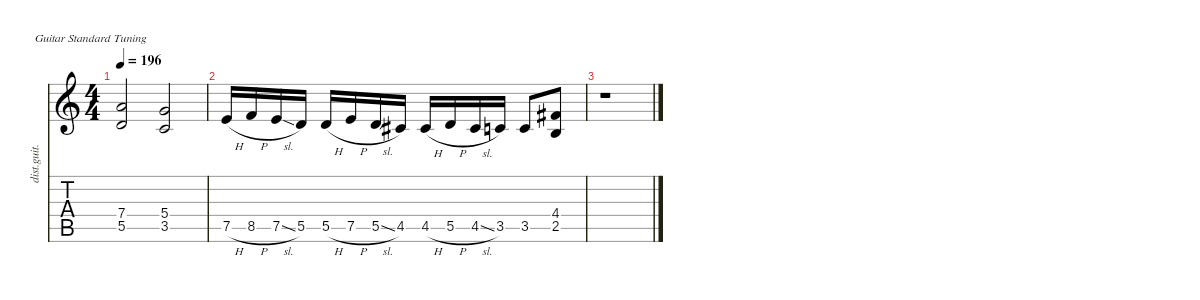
\defaultSystemsLayout 4
\hideDynamics
\bracketExtendMode nobrackets
\track ("Mustaine" "dist.guit.") {instrument distortionguitar}
\staff {score tabs}
\tuning (E4 B3 G3 D3 A2 E2)
\ts (4 4)
\tempo 196
\clef g2
\ks c
(7.4{t} 5.5{t}).2{dy f beam Up} (5.4 3.5).2{beam Up} |
7.5{h}.16{beam Up} 8.5{h}.16{beam Up} 7.5{sl}.16{beam Up} 5.5.16{beam Up} 5.5{h}.16{beam Up} 7.5{h}.16{beam Up} 5.5{sl}.16{beam Up} 4.5{acc #}.16{beam Up} 4.5{h acc #}.16{beam Up} 5.5{h}.16{beam Up} 4.5{sl acc #}.16{beam Up} 3.5.16{beam Up} 3.5.8{beam Up} (4.4{acc #} 2.5).8{beam Up} |
r.1{beam Down}
